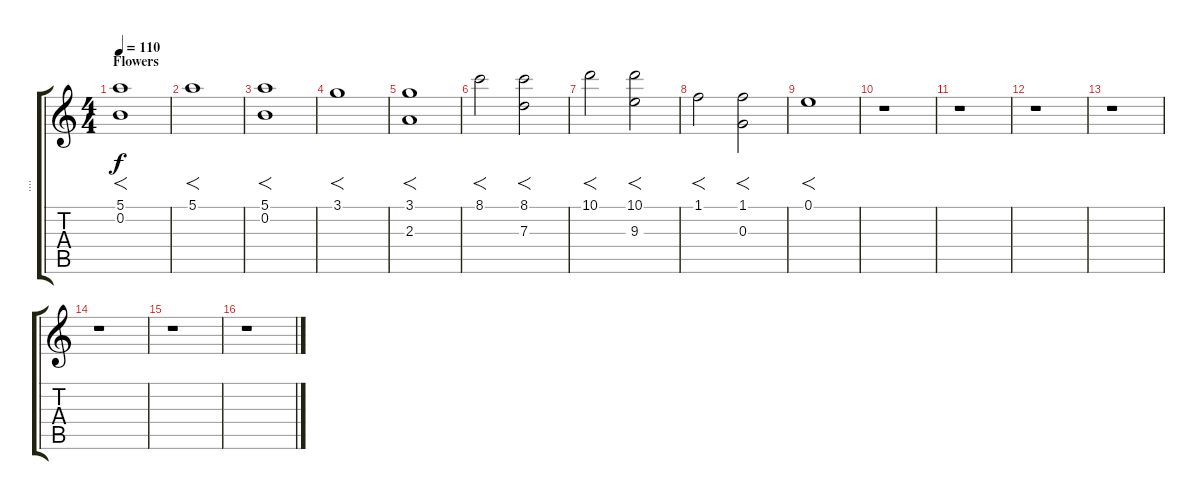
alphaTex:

\track ("...." "....") {instrument electricguitarjazz}
\staff {score tabs}
\tuning (E4 B3 G3 D3 A2 E2) {hide}
\ts (4 4)
\section ("" "Flowers ")
\tempo 110
\clef g2
\ks c
(5.1 0.2).1{f dy f instrument electricguitarjazz} |
5.1.1{f} |
(5.1 0.2).1{f} |
3.1.1{f} |
(3.1 2.3).1{f} |
8.1.2{f} (8.1 7.3).2{f} |
10.1.2{f} (10.1 9.3).2{f} |
1.1.2{f} (1.1 0.3).2{f} |
0.1.1{f} |
r.1 |
r.1 |
r.1 |
r.1 |
r.1 |
r.1 |
r.1
